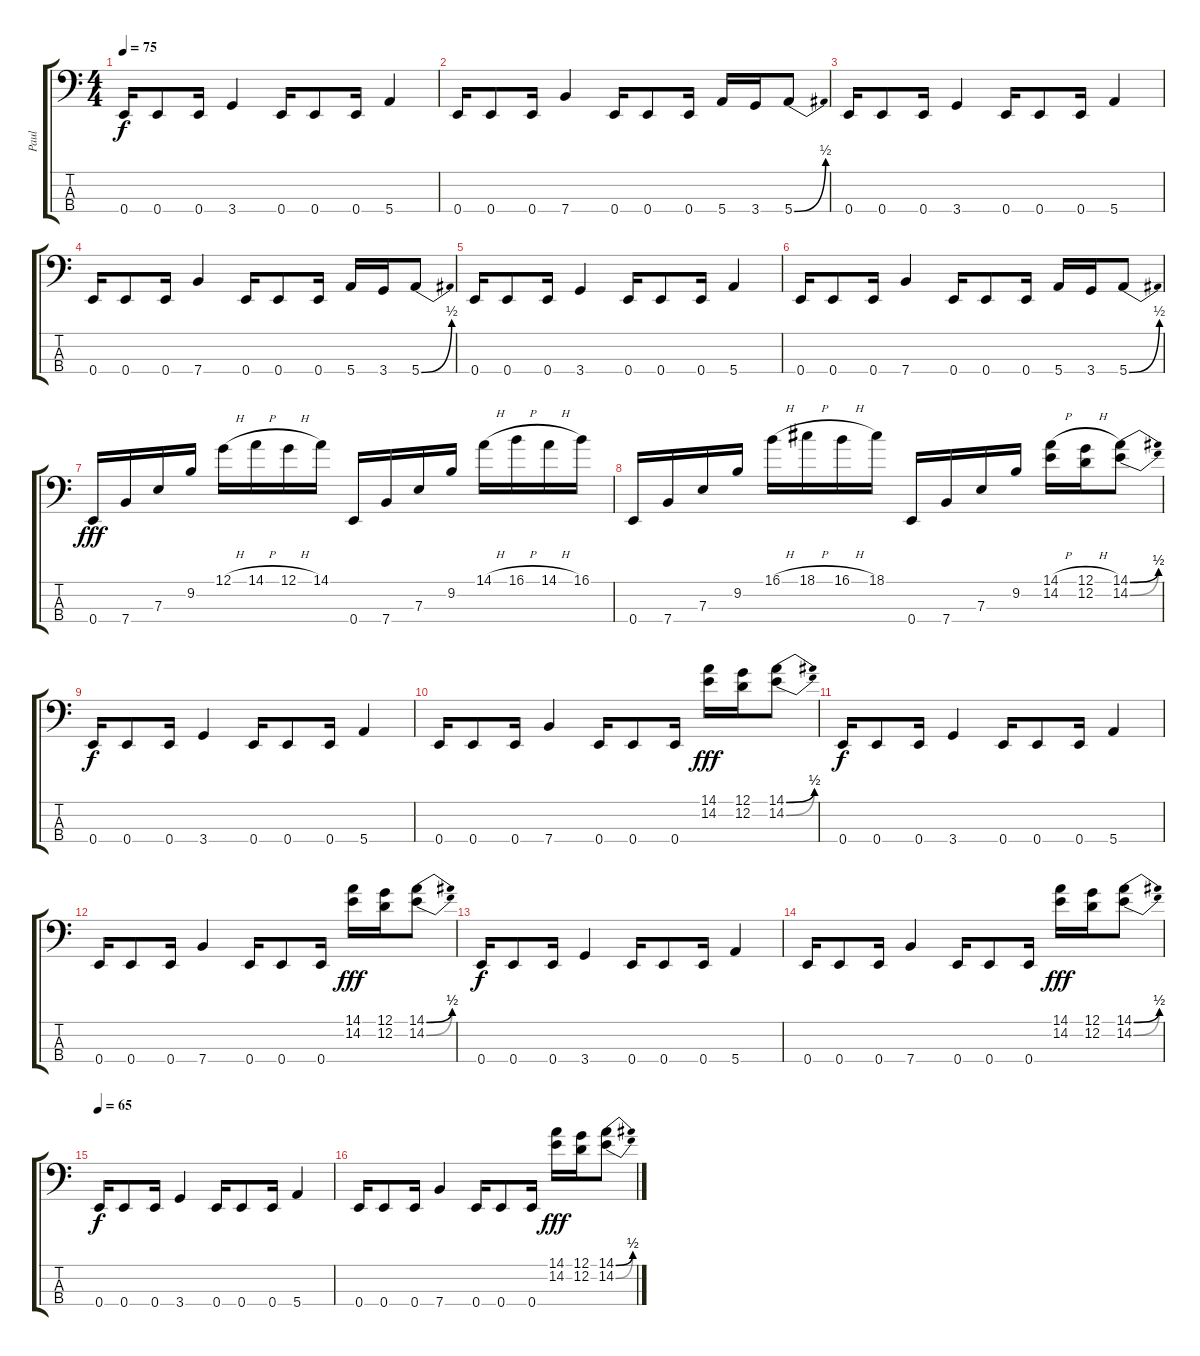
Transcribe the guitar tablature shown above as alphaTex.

\track ("Paul" "Paul") {instrument electricbassfinger}
\staff {score tabs}
\tuning (G2 D2 A1 E1) {hide}
\ts (4 4)
\tempo 75
\clef f4
\ks c
0.4.16{dy f instrument slapbass2} 0.4.8 0.4.16 3.4.4 0.4.16 0.4.8 0.4.16 5.4.4 |
0.4.16{instrument slapbass2} 0.4.8 0.4.16 7.4.4 0.4.16 0.4.8 0.4.16 5.4.16 3.4.16 5.4{be (bend 0 0 60 2)}.8 |
0.4.16{instrument slapbass2} 0.4.8 0.4.16 3.4.4 0.4.16 0.4.8 0.4.16 5.4.4 |
0.4.16{instrument slapbass2} 0.4.8 0.4.16 7.4.4 0.4.16 0.4.8 0.4.16 5.4.16 3.4.16 5.4{be (bend 0 0 60 2)}.8 |
0.4.16{instrument slapbass2} 0.4.8 0.4.16 3.4.4 0.4.16 0.4.8 0.4.16 5.4.4 |
0.4.16{instrument slapbass2} 0.4.8 0.4.16 7.4.4 0.4.16 0.4.8 0.4.16 5.4.16 3.4.16 5.4{be (bend 0 0 60 2)}.8 |
0.4.16{dy fff instrument slapbass2} 7.4.16 7.3.16 9.2.16 12.1{h}.16 14.1{h}.16 12.1{h}.16 14.1.16 0.4.16 7.4.16 7.3.16 9.2.16 14.1{h}.16 16.1{h}.16 14.1{h}.16 16.1.16 |
0.4.16{instrument slapbass2} 7.4.16 7.3.16 9.2.16 16.1{h}.16 18.1{h}.16 16.1{h}.16 18.1.16 0.4.16 7.4.16 7.3.16 9.2.16 (14.1{h} 14.2).16 (12.1{h} 12.2).16 (14.1{be (bend 0 0 60 2)} 14.2{be (bend 0 0 60 2)}).8 |
0.4.16{dy f instrument slapbass2} 0.4.8 0.4.16 3.4.4 0.4.16 0.4.8 0.4.16 5.4.4 |
0.4.16{instrument slapbass2} 0.4.8 0.4.16 7.4.4 0.4.16 0.4.8 0.4.16 (14.1 14.2).16{dy fff} (12.1 12.2).16 (14.1{be (bend 0 0 60 2)} 14.2{be (bend 0 0 60 2)}).8 |
0.4.16{dy f instrument slapbass2} 0.4.8 0.4.16 3.4.4 0.4.16 0.4.8 0.4.16 5.4.4 |
0.4.16{instrument slapbass2} 0.4.8 0.4.16 7.4.4 0.4.16 0.4.8 0.4.16 (14.1 14.2).16{dy fff} (12.1 12.2).16 (14.1{be (bend 0 0 60 2)} 14.2{be (bend 0 0 60 2)}).8 |
0.4.16{dy f instrument slapbass2} 0.4.8 0.4.16 3.4.4 0.4.16 0.4.8 0.4.16 5.4.4 |
0.4.16{instrument slapbass2} 0.4.8 0.4.16 7.4.4 0.4.16 0.4.8 0.4.16 (14.1 14.2).16{dy fff} (12.1 12.2).16 (14.1{be (bend 0 0 60 2)} 14.2{be (bend 0 0 60 2)}).8 |
\tempo 65
0.4.16{dy f instrument slapbass2} 0.4.8 0.4.16 3.4.4 0.4.16 0.4.8 0.4.16 5.4.4 |
0.4.16{instrument slapbass2} 0.4.8 0.4.16 7.4.4 0.4.16 0.4.8 0.4.16 (14.1 14.2).16{dy fff} (12.1 12.2).16 (14.1{be (bend 0 0 60 2)} 14.2{be (bend 0 0 60 2)}).8
